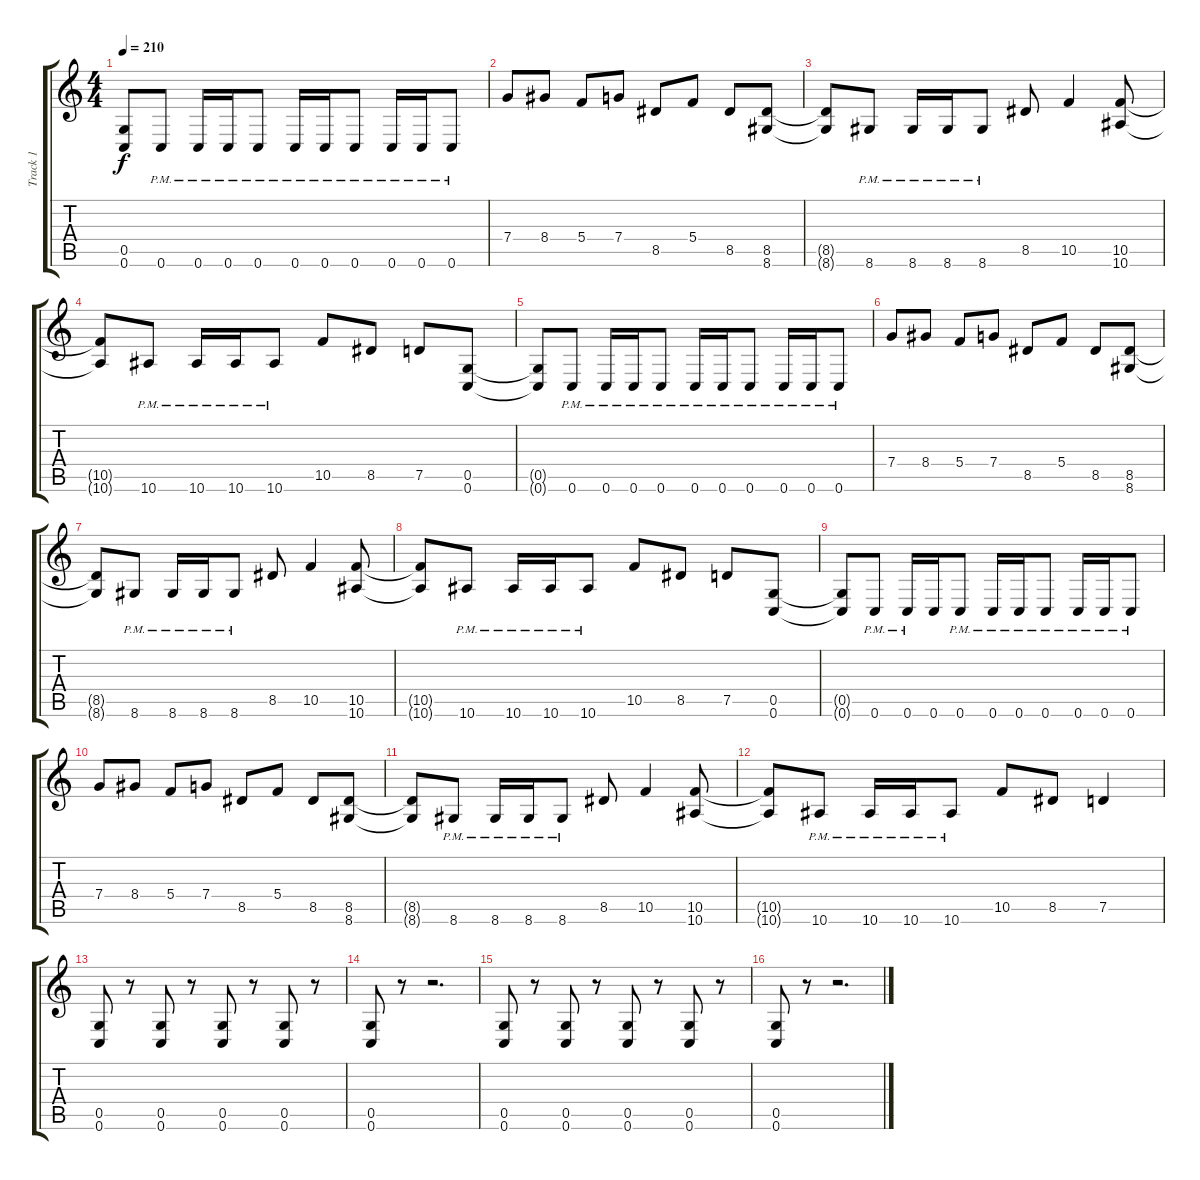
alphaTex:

\track ("Track 1" "Track 1") {instrument distortionguitar}
\staff {score tabs}
\tuning (D4 A3 F3 C3 G2 C2) {hide}
\ts (4 4)
\tempo 210
\clef g2
\ks c
(0.5{t} 0.6{t}).8{dy f} 0.6{pm}.8 0.6{pm}.16 0.6{pm}.16 0.6{pm}.8 0.6{pm}.16 0.6{pm}.16 0.6{pm}.8 0.6{pm}.16 0.6{pm}.16 0.6{pm}.8 |
7.4.8 8.4.8 5.4.8 7.4.8 8.5.8 5.4.8 8.5.8 (8.5 8.6).8 |
(8.5{t} 8.6{t}).8 8.6{pm}.8 8.6{pm}.16 8.6{pm}.16 8.6{pm}.8 8.5.8 10.5.4 (10.5 10.6).8 |
(10.5{t} 10.6{t}).8 10.6{pm}.8 10.6{pm}.16 10.6{pm}.16 10.6{pm}.8 10.5.8 8.5.8 7.5.8 (0.5 0.6).8 |
(0.5{t} 0.6{t}).8 0.6{pm}.8 0.6{pm}.16 0.6{pm}.16 0.6{pm}.8 0.6{pm}.16 0.6{pm}.16 0.6{pm}.8 0.6{pm}.16 0.6{pm}.16 0.6{pm}.8 |
7.4.8 8.4.8 5.4.8 7.4.8 8.5.8 5.4.8 8.5.8 (8.5 8.6).8 |
(8.5{t} 8.6{t}).8 8.6{pm}.8 8.6{pm}.16 8.6{pm}.16 8.6{pm}.8 8.5.8 10.5.4 (10.5 10.6).8 |
(10.5{t} 10.6{t}).8 10.6{pm}.8 10.6{pm}.16 10.6{pm}.16 10.6{pm}.8 10.5.8 8.5.8 7.5.8 (0.5 0.6).8 |
(0.5{t} 0.6{t}).8 0.6{pm}.8 0.6{pm}.16 0.6.16 0.6{pm}.8 0.6{pm}.16 0.6{pm}.16 0.6{pm}.8 0.6{pm}.16 0.6{pm}.16 0.6{pm}.8 |
7.4.8 8.4.8 5.4.8 7.4.8 8.5.8 5.4.8 8.5.8 (8.5 8.6).8 |
(8.5{t} 8.6{t}).8 8.6{pm}.8 8.6{pm}.16 8.6{pm}.16 8.6{pm}.8 8.5.8 10.5.4 (10.5 10.6).8 |
(10.5{t} 10.6{t}).8 10.6{pm}.8 10.6{pm}.16 10.6{pm}.16 10.6{pm}.8 10.5.8 8.5.8 7.5.4 |
(0.5 0.6).8 r.8 (0.5 0.6).8 r.8 (0.5 0.6).8 r.8 (0.5 0.6).8 r.8 |
(0.5 0.6).8 r.8 r.2{d} |
(0.5 0.6).8 r.8 (0.5 0.6).8 r.8 (0.5 0.6).8 r.8 (0.5 0.6).8 r.8 |
(0.5 0.6).8 r.8 r.2{d}
